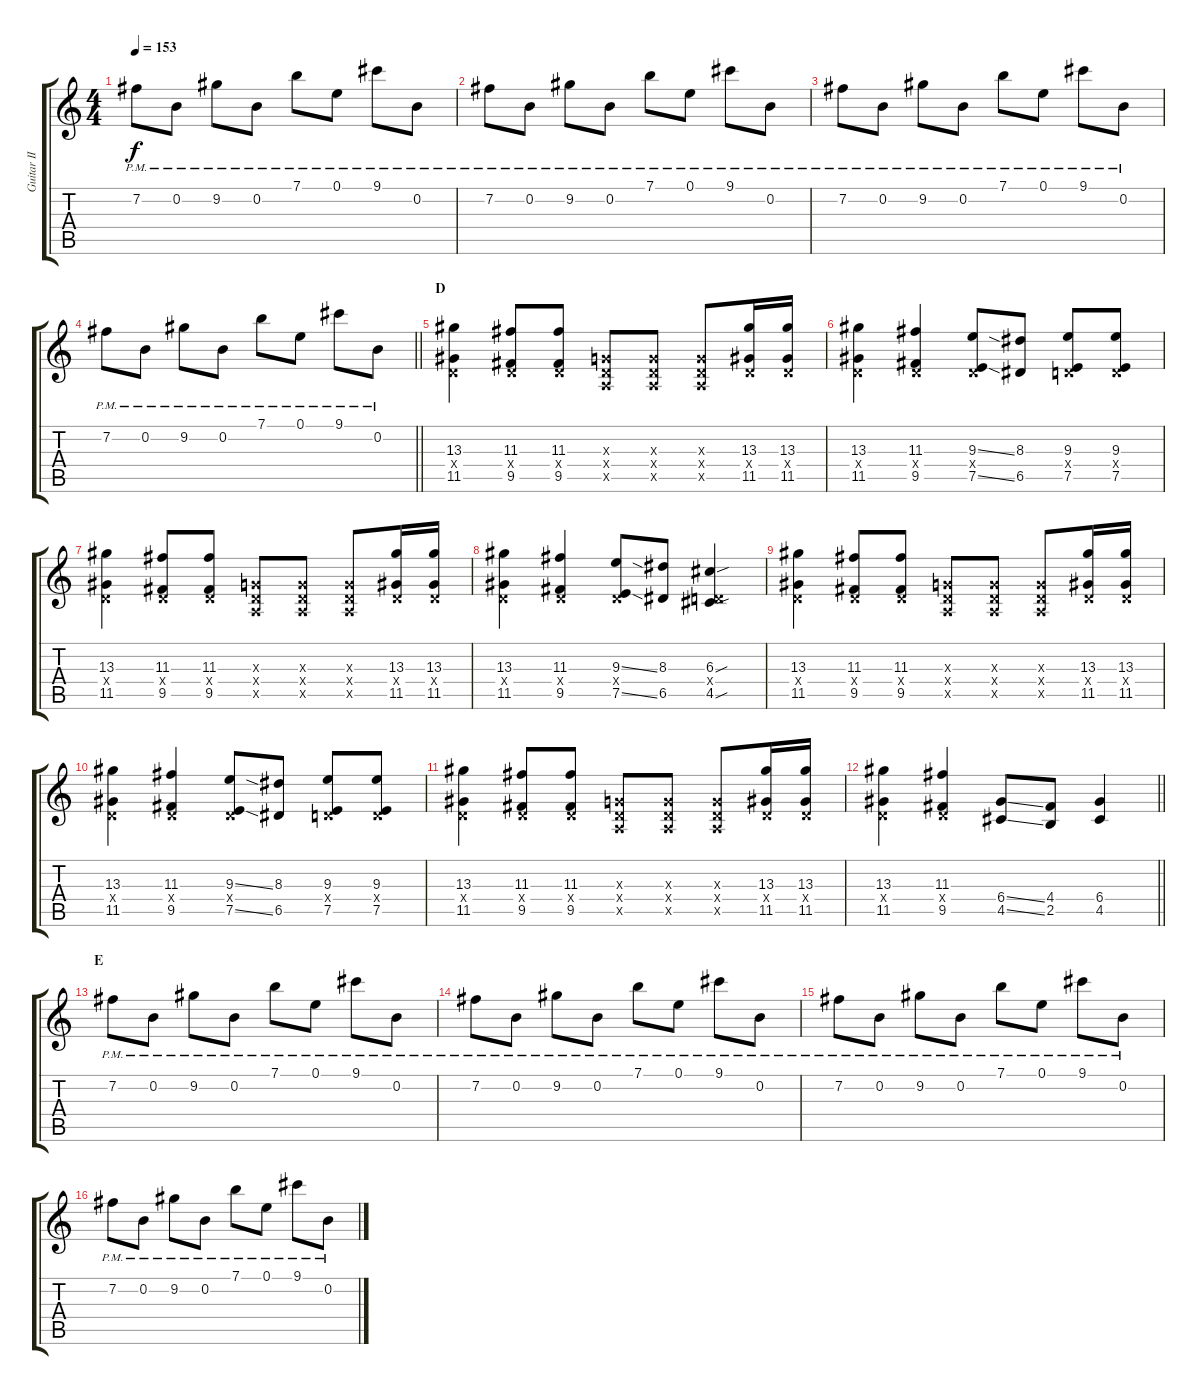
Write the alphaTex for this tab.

\track ("Guitar II - Kita" "Guitar II ") {instrument overdrivenguitar}
\staff {score tabs}
\tuning (E4 B3 G3 D3 A2 E2) {hide}
\ts (4 4)
\tempo 153
\clef g2
\ks c
7.2{pm}.8{dy f} 0.2{pm}.8 9.2{pm}.8 0.2{pm}.8 7.1{pm}.8 0.1{pm}.8 9.1{pm}.8 0.2{pm}.8 |
7.2{pm}.8 0.2{pm}.8 9.2{pm}.8 0.2{pm}.8 7.1{pm}.8 0.1{pm}.8 9.1{pm}.8 0.2{pm}.8 |
7.2{pm}.8 0.2{pm}.8 9.2{pm}.8 0.2{pm}.8 7.1{pm}.8 0.1{pm}.8 9.1{pm}.8 0.2{pm}.8 |
\barLineRight lightlight
7.2{pm}.8 0.2{pm}.8 9.2{pm}.8 0.2{pm}.8 7.1{pm}.8 0.1{pm}.8 9.1{pm}.8 0.2{pm}.8 |
\section ("" "D")
(13.3 0.4{x} 11.5).4 (11.3 0.4{x} 9.5).8 (11.3 0.4{x} 9.5).8 (0.3{x} 0.4{x} 0.5{x}).8 (0.3{x} 0.4{x} 0.5{x}).8 (0.3{x} 0.4{x} 0.5{x}).8 (13.3 0.4{x} 11.5).16 (13.3 0.4{x} 11.5).16 |
(13.3 0.4{x} 11.5).4 (11.3 0.4{x} 9.5).4 (9.3{ss} 0.4{x} 7.5{ss}).8 (8.3 6.5).8 (9.3 0.4{x} 7.5).8 (9.3 0.4{x} 7.5).8 |
(13.3 0.4{x} 11.5).4 (11.3 0.4{x} 9.5).8 (11.3 0.4{x} 9.5).8 (0.3{x} 0.4{x} 0.5{x}).8 (0.3{x} 0.4{x} 0.5{x}).8 (0.3{x} 0.4{x} 0.5{x}).8 (13.3 0.4{x} 11.5).16 (13.3 0.4{x} 11.5).16 |
(13.3 0.4{x} 11.5).4 (11.3 0.4{x} 9.5).4 (9.3{ss} 0.4{x} 7.5{ss}).8 (8.3 6.5).8 (6.3{sou} 0.4{x} 4.5{sou}).4 |
(13.3 0.4{x} 11.5).4 (11.3 0.4{x} 9.5).8 (11.3 0.4{x} 9.5).8 (0.3{x} 0.4{x} 0.5{x}).8 (0.3{x} 0.4{x} 0.5{x}).8 (0.3{x} 0.4{x} 0.5{x}).8 (13.3 0.4{x} 11.5).16 (13.3 0.4{x} 11.5).16 |
(13.3 0.4{x} 11.5).4 (11.3 0.4{x} 9.5).4 (9.3{ss} 0.4{x} 7.5{ss}).8 (8.3 6.5).8 (9.3 0.4{x} 7.5).8 (9.3 0.4{x} 7.5).8 |
(13.3 0.4{x} 11.5).4 (11.3 0.4{x} 9.5).8 (11.3 0.4{x} 9.5).8 (0.3{x} 0.4{x} 0.5{x}).8 (0.3{x} 0.4{x} 0.5{x}).8 (0.3{x} 0.4{x} 0.5{x}).8 (13.3 0.4{x} 11.5).16 (13.3 0.4{x} 11.5).16 |
\barLineRight lightlight
(13.3 0.4{x} 11.5).4 (11.3 0.4{x} 9.5).4 (6.4{ss} 4.5{ss}).8 (4.4 2.5).8 (6.4 4.5).4 |
\section ("" "E")
7.2{pm}.8 0.2{pm}.8 9.2{pm}.8 0.2{pm}.8 7.1{pm}.8 0.1{pm}.8 9.1{pm}.8 0.2{pm}.8 |
7.2{pm}.8 0.2{pm}.8 9.2{pm}.8 0.2{pm}.8 7.1{pm}.8 0.1{pm}.8 9.1{pm}.8 0.2{pm}.8 |
7.2{pm}.8 0.2{pm}.8 9.2{pm}.8 0.2{pm}.8 7.1{pm}.8 0.1{pm}.8 9.1{pm}.8 0.2{pm}.8 |
7.2{pm}.8 0.2{pm}.8 9.2{pm}.8 0.2{pm}.8 7.1{pm}.8 0.1{pm}.8 9.1{pm}.8 0.2{pm}.8
